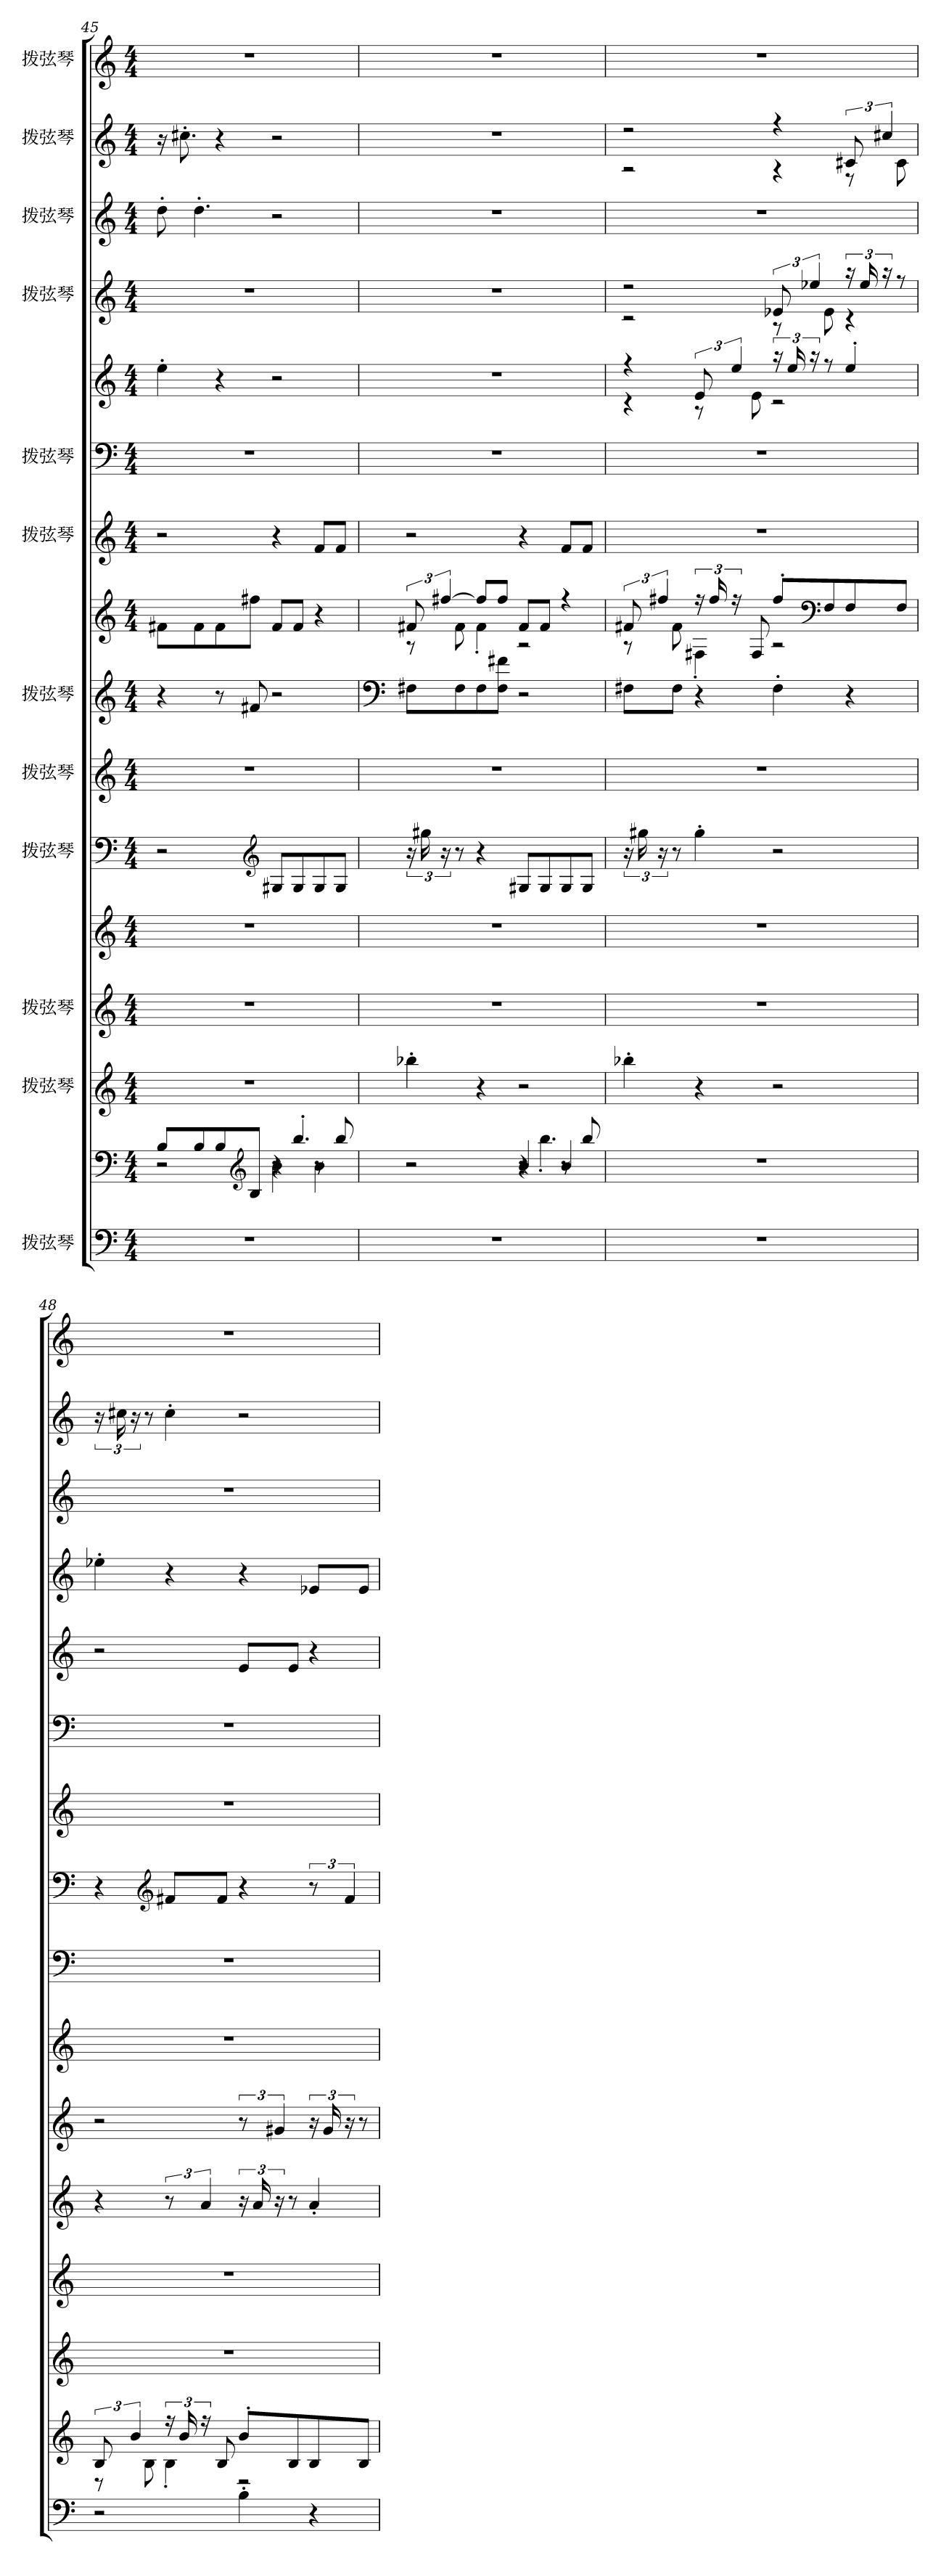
**kern	**kern	**kern	**kern	**kern	**kern	**kern	**kern	**kern	**kern	**kern	**kern	**kern	**kern	**kern	**kern
*part12	*part12	*part11	*part10	*part10	*part9	*part8	*part7	*part7	*part6	*part5	*part5	*part4	*part3	*part2	*part1
*staff16	*staff15	*staff14	*staff13	*staff12	*staff11	*staff10	*staff9	*staff8	*staff7	*staff6	*staff5	*staff4	*staff3	*staff2	*staff1
*I"拨弦琴	*	*I"拨弦琴	*I"拨弦琴	*	*I"拨弦琴	*I"拨弦琴	*I"拨弦琴	*	*I"拨弦琴	*I"拨弦琴	*	*I"拨弦琴	*I"拨弦琴	*I"拨弦琴	*I"拨弦琴
*clefF4	*clefF4	*clefG2	*clefG2	*clefG2	*clefF4	*clefG2	*clefG2	*clefG2	*clefG2	*clefF4	*clefG2	*clefG2	*clefG2	*clefG2	*clefG2
*k[]	*k[]	*k[]	*k[]	*k[]	*k[]	*k[]	*k[]	*k[]	*k[]	*k[]	*k[]	*k[]	*k[]	*k[]	*k[]
*M4/4	*M4/4	*M4/4	*M4/4	*M4/4	*M4/4	*M4/4	*M4/4	*M4/4	*M4/4	*M4/4	*M4/4	*M4/4	*M4/4	*M4/4	*M4/4
=45	=45	=45	=45	=45	=45	=45	=45	=45	=45	=45	=45	=45	=45	=45	=45
*	*^	*	*	*	*	*	*	*	*	*	*	*	*	*	*
*	*	*^	*	*	*	*	*	*	*	*	*	*	*	*	*	*
1r	2r	2r	8B/L	1r	1r	1r	2r	1r	4r	8f#X\L	2r	1r	4ee'\	1r	8dd'\	16r	1r
.	.	.	.	.	.	.	.	.	.	.	.	.	.	.	.	8.cc#X'\	.
.	.	.	8B/	.	.	.	.	.	.	8f#\	.	.	.	.	4.dd'\	.	.
.	.	.	8B/	.	.	.	.	.	8r	8f#\	.	.	4r	.	.	4r	.
*	*clefG2	*	*	*	*	*	*	*	*	*	*	*	*	*	*	*	*
.	.	.	8B/J	.	.	.	.	.	8f#X/	8ff#X\J	.	.	.	.	.	.	.
*	*	*	*	*	*	*	*clefG2	*	*	*	*	*	*	*	*	*	*
.	8r	4b\	4r	.	.	.	8G#X/L	.	2r	8f#/L	4r	.	2r	.	2r	2r	.
.	4.bb'/	.	.	.	.	.	8G#/	.	.	8f#/J	.	.	.	.	.	.	.
.	.	4b\	8r	.	.	.	8G#/	.	.	4r	8f/L	.	.	.	.	.	.
.	.	.	8bb/	.	.	.	8G#/J	.	.	.	8f/J	.	.	.	.	.	.
!!LO:PB:g=z
=46	=46	=46	=46	=46	=46	=46	=46	=46	=46	=46	=46	=46	=46	=46	=46	=46	=46
*	*	*	*	*	*	*	*	*	*clefF4	*	*	*	*	*	*	*	*
*	*	*	*	*	*	*	*	*	*	*^	*	*	*	*	*	*	*
1r	2r	2r	2r	4bb-X'\	1r	1r	24r	1r	8F#X\L	12f#X/	8r	2r	1r	1r	1r	1r	1r	1r
.	.	.	.	.	.	.	24gg#X\	.	.	.	.	.	.	.	.	.	.	.
.	.	.	.	.	.	.	24r	.	.	[6ff#X/	.	.	.	.	.	.	.	.
.	.	.	.	.	.	.	8r	.	8F#\	.	8f#\	.	.	.	.	.	.	.
.	.	.	.	4r	.	.	4r	.	8F#\	8ff#/L]	4f#'\	.	.	.	.	.	.	.
.	.	.	.	.	.	.	.	.	8F#\ 8f#X\J	8ff#/J	.	.	.	.	.	.	.	.
.	4r	8r	4b/	2r	.	.	8G#X/L	.	2r	8f#/L	2r	4r	.	.	.	.	.	.
.	.	4.bb'\	.	.	.	.	8G#/	.	.	8f#/J	.	.	.	.	.	.	.	.
.	8r	.	4b/	.	.	.	8G#/	.	.	4r	.	8f/L	.	.	.	.	.	.
.	8bb/	.	.	.	.	.	8G#/J	.	.	.	.	8f/J	.	.	.	.	.	.
*	*v	*v	*v	*	*	*	*	*	*	*	*	*	*	*	*	*	*	*
=47	=47	=47	=47	=47	=47	=47	=47	=47	=47	=47	=47	=47	=47	=47	=47	=47
*	*	*	*	*	*	*	*	*	*	*	*	*^	*^	*	*^	*
1r	1r	4bb-X'\	1r	1r	24r	1r	8F#X\L	12f#X/	8r	1r	1r	4r	4r	2r	2r	1r	2r	2r	1r
.	.	.	.	.	24gg#X\	.	.	.	.	.	.	.	.	.	.	.	.	.	.
.	.	.	.	.	24r	.	.	6ff#X/	.	.	.	.	.	.	.	.	.	.	.
.	.	.	.	.	8r	.	8F#\J	.	8f#\	.	.	.	.	.	.	.	.	.	.
.	.	4r	.	.	4gg#'\	.	4r	24r	4F#X'\	.	.	12e/	8r	.	.	.	.	.	.
.	.	.	.	.	.	.	.	24ff#/	.	.	.	.	.	.	.	.	.	.	.
.	.	.	.	.	.	.	.	24r	.	.	.	6ee/	.	.	.	.	.	.	.
.	.	.	.	.	.	.	.	8F#/	.	.	.	.	8e\	.	.	.	.	.	.
.	.	2r	.	.	2r	.	4F#'\	8ff#'/L	2r	.	.	24r	2r	12e-X/	8r	.	4r	4r	.
.	.	.	.	.	.	.	.	.	.	.	.	24ee/	.	.	.	.	.	.	.
.	.	.	.	.	.	.	.	.	.	.	.	24r	.	6ee-X/	.	.	.	.	.
*	*	*	*	*	*	*	*	*clefF4	*	*	*	*	*	*	*	*	*	*	*
.	.	.	.	.	.	.	.	8F#/	.	.	.	8r	.	.	8e-\	.	.	.	.
.	.	.	.	.	.	.	4r	8F#/	.	.	.	4ee'/	.	24r	4r	.	12c#X/	8r	.
.	.	.	.	.	.	.	.	.	.	.	.	.	.	24ee-/	.	.	.	.	.
.	.	.	.	.	.	.	.	.	.	.	.	.	.	24r	.	.	6cc#X/	.	.
.	.	.	.	.	.	.	.	8F#/J	.	.	.	.	.	8r	.	.	.	8c#\	.
*	*	*	*	*	*	*	*	*	*	*	*	*v	*v	*	*	*	*v	*v	*
*	*	*	*	*	*	*	*	*v	*v	*	*	*	*v	*v	*	*	*
!!LO:PB:g=z
=48	=48	=48	=48	=48	=48	=48	=48	=48	=48	=48	=48	=48	=48	=48	=48
*	*^	*	*	*	*	*	*	*	*	*	*	*	*	*	*
2r	12B/	8r	1r	1r	4r	2r	1r	1r	4r	1r	1r	2r	4ee-X'\	1r	24r	1r
.	.	.	.	.	.	.	.	.	.	.	.	.	.	.	24cc#X\	.
.	6b/	.	.	.	.	.	.	.	.	.	.	.	.	.	24r	.
.	.	8B\	.	.	.	.	.	.	.	.	.	.	.	.	8r	.
*	*	*	*	*	*	*	*	*	*clefG2	*	*	*	*	*	*	*
.	24r	4B'\	.	.	12r	.	.	.	8f#X/L	.	.	.	4r	.	4cc#'\	.
.	24b/	.	.	.	.	.	.	.	.	.	.	.	.	.	.	.
.	24r	.	.	.	6a/	.	.	.	.	.	.	.	.	.	.	.
.	8B/	.	.	.	.	.	.	.	8f#/J	.	.	.	.	.	.	.
4B'\	8b'/L	2r	.	.	24r	12r	.	.	4r	.	.	8e/L	4r	.	2r	.
.	.	.	.	.	24a/	.	.	.	.	.	.	.	.	.	.	.
.	.	.	.	.	24r	6g#X/	.	.	.	.	.	.	.	.	.	.
.	8B/	.	.	.	8r	.	.	.	.	.	.	8e/J	.	.	.	.
4r	8B/	.	.	.	4a'/	24r	.	.	12r	.	.	4r	8e-X/L	.	.	.
.	.	.	.	.	.	24g#/	.	.	.	.	.	.	.	.	.	.
.	.	.	.	.	.	24r	.	.	6f#/	.	.	.	.	.	.	.
.	8B/J	.	.	.	.	8r	.	.	.	.	.	.	8e-/J	.	.	.
*	*v	*v	*	*	*	*	*	*	*	*	*	*	*	*	*	*
=	=	=	=	=	=	=	=	=	=	=	=	=	=	=	=
*-	*-	*-	*-	*-	*-	*-	*-	*-	*-	*-	*-	*-	*-	*-	*-
